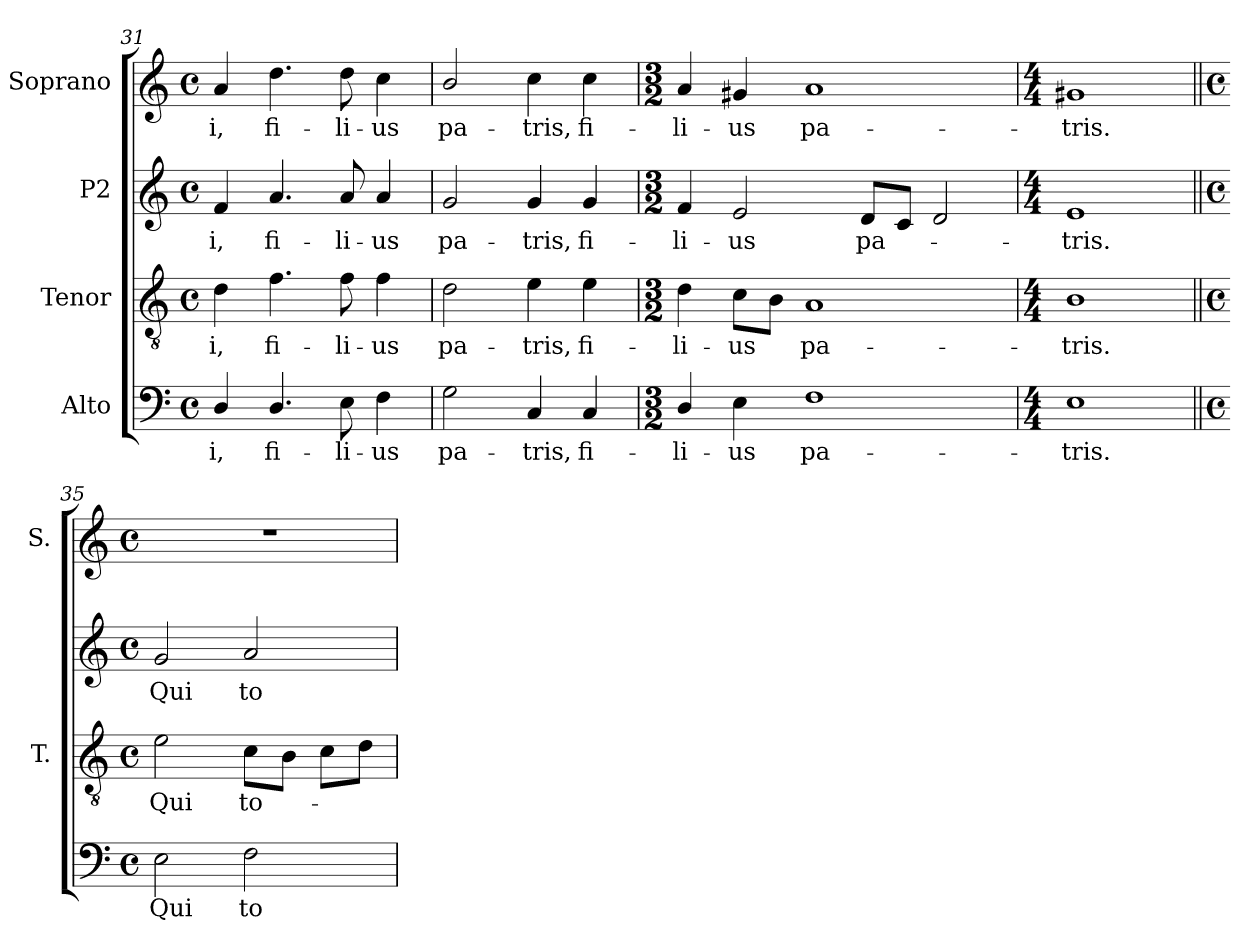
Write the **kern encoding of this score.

**kern	**text	**kern	**text	**kern	**text	**kern	**text
*part4	*part4	*part3	*part3	*part2	*part2	*part1	*part1
*staff4	*staff4	*staff3	*staff3	*staff2	*staff2	*staff1	*staff1
*I"Alto	*	*I"Tenor	*	*I"P2	*	*I"Soprano	*
*	*	*I'T.	*	*	*	*I'S.	*
*clefF4	*	*clefGv2	*	*clefG2	*	*clefG2	*
*	*	*ITrd7c12	*	*	*	*	*
*k[]	*	*k[]	*	*k[]	*	*k[]	*
*C:	*	*C:	*	*C:	*	*C:	*
*M4/4	*	*M4/4	*	*M4/4	*	*M4/4	*
*met(c)	*	*met(c)	*	*met(c)	*	*met(c)	*
=31	=31	=31	=31	=31	=31	=31	=31
!	!LO:LY:b:color=#000000	!	!	!	!	!	!
!	!	!	!LO:LY:b:color=#000000	!	!	!	!
!	!	!	!	!	!LO:LY:b:color=#000000	!	!
!	!	!	!	!	!	!	!LO:LY:b:color=#000000
4Di/	-i,	4Di\	-i,	4fi/	-i,	4ai/	-i,
!	!LO:LY:b:color=#000000	!	!	!	!	!	!
!	!	!	!LO:LY:b:color=#000000	!	!	!	!
!	!	!	!	!	!LO:LY:b:color=#000000	!	!
!	!	!	!	!	!	!	!LO:LY:b:color=#000000
4.Di/	fi-	4.Fi\	fi-	4.ai/	fi-	4.ddi\	fi-
!	!LO:LY:b:color=#000000	!	!	!	!	!	!
!	!	!	!LO:LY:b:color=#000000	!	!	!	!
!	!	!	!	!	!LO:LY:b:color=#000000	!	!
!	!	!	!	!	!	!	!LO:LY:b:color=#000000
8Ei\	-li-	8Fi\	-li-	8ai/	-li-	8ddi\	-li-
!	!LO:LY:b:color=#000000	!	!	!	!	!	!
!	!	!	!LO:LY:b:color=#000000	!	!	!	!
!	!	!	!	!	!LO:LY:b:color=#000000	!	!
!	!	!	!	!	!	!	!LO:LY:b:color=#000000
4Fi\	-us	4Fi\	-us	4ai/	-us	4cci\	-us
=32	=32	=32	=32	=32	=32	=32	=32
!	!LO:LY:b:color=#000000	!	!	!	!	!	!
!	!	!	!LO:LY:b:color=#000000	!	!	!	!
!	!	!	!	!	!LO:LY:b:color=#000000	!	!
!	!	!	!	!	!	!	!LO:LY:b:color=#000000
2Gi\	pa-	2Di\	pa-	2gi/	pa-	2bi/	pa-
!	!LO:LY:b:color=#000000	!	!	!	!	!	!
!	!	!	!LO:LY:b:color=#000000	!	!	!	!
!	!	!	!	!	!LO:LY:b:color=#000000	!	!
!	!	!	!	!	!	!	!LO:LY:b:color=#000000
4Ci/	-tris,	4Ei\	-tris,	4gi/	-tris,	4cci\	-tris,
!	!LO:LY:b:color=#000000	!	!	!	!	!	!
!	!	!	!LO:LY:b:color=#000000	!	!	!	!
!	!	!	!	!	!LO:LY:b:color=#000000	!	!
!	!	!	!	!	!	!	!LO:LY:b:color=#000000
4Ci/	fi-	4Ei\	fi-	4gi/	fi-	4cci\	fi-
=33	=33	=33	=33	=33	=33	=33	=33
*M3/2	*	*M3/2	*	*M3/2	*	*M3/2	*
!	!LO:LY:b:color=#000000	!	!	!	!	!	!
!	!	!	!LO:LY:b:color=#000000	!	!	!	!
!	!	!	!	!	!LO:LY:b:color=#000000	!	!
!	!	!	!	!	!	!	!LO:LY:b:color=#000000
4Di/	-li-	4Di\	-li-	4fi/	-li-	4ai/	-li-
!	!LO:LY:b:color=#000000	!	!	!	!	!	!
!	!	!	!LO:LY:b:color=#000000	!	!	!	!
!	!	!	!	!	!LO:LY:b:color=#000000	!	!
!	!	!	!	!	!	!	!LO:LY:b:color=#000000
4Ei\	-us	8Ci\L	-us	2ei/	-us	4g#Xi/	-us
.	.	8BBi\J	.	.	.	.	.
!	!LO:LY:b:color=#000000	!	!	!	!	!	!
!	!	!	!LO:LY:b:color=#000000	!	!	!	!
!	!	!	!	!	!	!	!LO:LY:b:color=#000000
1Fi	pa-	1AAi	pa-	.	.	1ai	pa-
!	!	!	!	!	!LO:LY:b:color=#000000	!	!
.	.	.	.	8di/L	pa-	.	.
.	.	.	.	8ci/J	.	.	.
.	.	.	.	2di/	.	.	.
=34	=34	=34	=34	=34	=34	=34	=34
*M4/4	*	*M4/4	*	*M4/4	*	*M4/4	*
!	!LO:LY:b:color=#000000	!	!	!	!	!	!
!	!	!	!LO:LY:b:color=#000000	!	!	!	!
!	!	!	!	!	!LO:LY:b:color=#000000	!	!
!	!	!	!	!	!	!	!LO:LY:b:color=#000000
1Ei	-tris.	1BBi	-tris.	1ei	-tris.	1g#Xi	-tris.
!!LO:LB:g=z
=35||	=35||	=35||	=35||	=35||	=35||	=35||	=35||
*M4/4	*	*M4/4	*	*M4/4	*	*M4/4	*
*met(c)	*	*met(c)	*	*met(c)	*	*met(c)	*
!	!LO:LY:b:color=#000000	!	!	!	!	!	!
!	!	!	!LO:LY:b:color=#000000	!	!	!	!
!	!	!	!	!	!LO:LY:b:color=#000000	!	!
2Ei\	Qui	2Ei\	Qui	2gi/	Qui	1r	.
!	!LO:LY:b:color=#000000	!	!	!	!	!	!
!	!	!	!LO:LY:b:color=#000000	!	!	!	!
!	!	!	!	!	!LO:LY:b:color=#000000	!	!
2Fi\	to-	8Ci\L	to-	2ai/	to-	.	.
.	.	8BBi\J	.	.	.	.	.
.	.	8Ci\L	.	.	.	.	.
.	.	8Di\J	.	.	.	.	.
=	=	=	=	=	=	=	=
*-	*-	*-	*-	*-	*-	*-	*-
